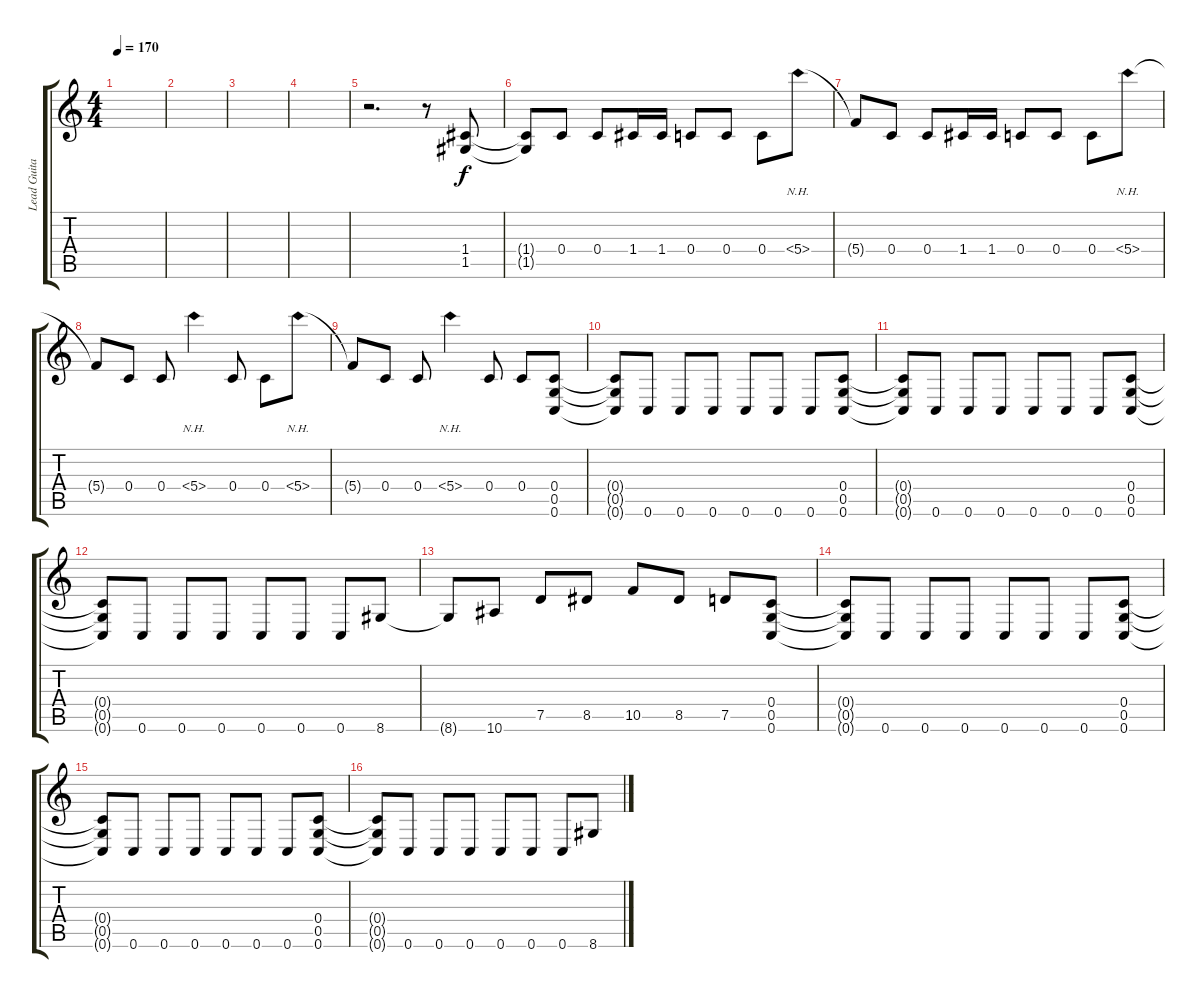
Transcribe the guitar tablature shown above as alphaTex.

\track ("Lead Guitar" "Lead Guita") {instrument distortionguitar}
\staff {score tabs}
\tuning (D4 A3 F3 C3 G2 C2) {hide}
\ts (4 4)
\tempo 170
\clef g2
\ks c
|
|
|
|
r.2{d} r.8 (1.4 1.5).8 |
(1.4{t} 1.5{t}).8 0.4.8 0.4.8 1.4.16 1.4.16 0.4.8 0.4.8 0.4.8 5.4{nh}.8 |
5.4{t}.8 0.4.8 0.4.8 1.4.16 1.4.16 0.4.8 0.4.8 0.4.8 5.4{nh}.8 |
5.4{t}.8 0.4.8 0.4.8 5.4{nh}.4 0.4.8 0.4.8 5.4{nh}.8 |
5.4{t}.8 0.4.8 0.4.8 5.4{nh}.4 0.4.8 0.4.8 (0.4 0.5 0.6).8 |
(0.4{t} 0.5{t} 0.6{t}).8 0.6.8 0.6.8 0.6.8 0.6.8 0.6.8 0.6.8 (0.4 0.5 0.6).8 |
(0.4{t} 0.5{t} 0.6{t}).8 0.6.8 0.6.8 0.6.8 0.6.8 0.6.8 0.6.8 (0.4 0.5 0.6).8 |
(0.4{t} 0.5{t} 0.6{t}).8 0.6.8 0.6.8 0.6.8 0.6.8 0.6.8 0.6.8 8.6.8 |
8.6{t}.8 10.6.8 7.5.8 8.5.8 10.5.8 8.5.8 7.5.8 (0.4 0.5 0.6).8 |
(0.4{t} 0.5{t} 0.6{t}).8 0.6.8 0.6.8 0.6.8 0.6.8 0.6.8 0.6.8 (0.4 0.5 0.6).8 |
(0.4{t} 0.5{t} 0.6{t}).8 0.6.8 0.6.8 0.6.8 0.6.8 0.6.8 0.6.8 (0.4 0.5 0.6).8 |
(0.4{t} 0.5{t} 0.6{t}).8 0.6.8 0.6.8 0.6.8 0.6.8 0.6.8 0.6.8 8.6.8
